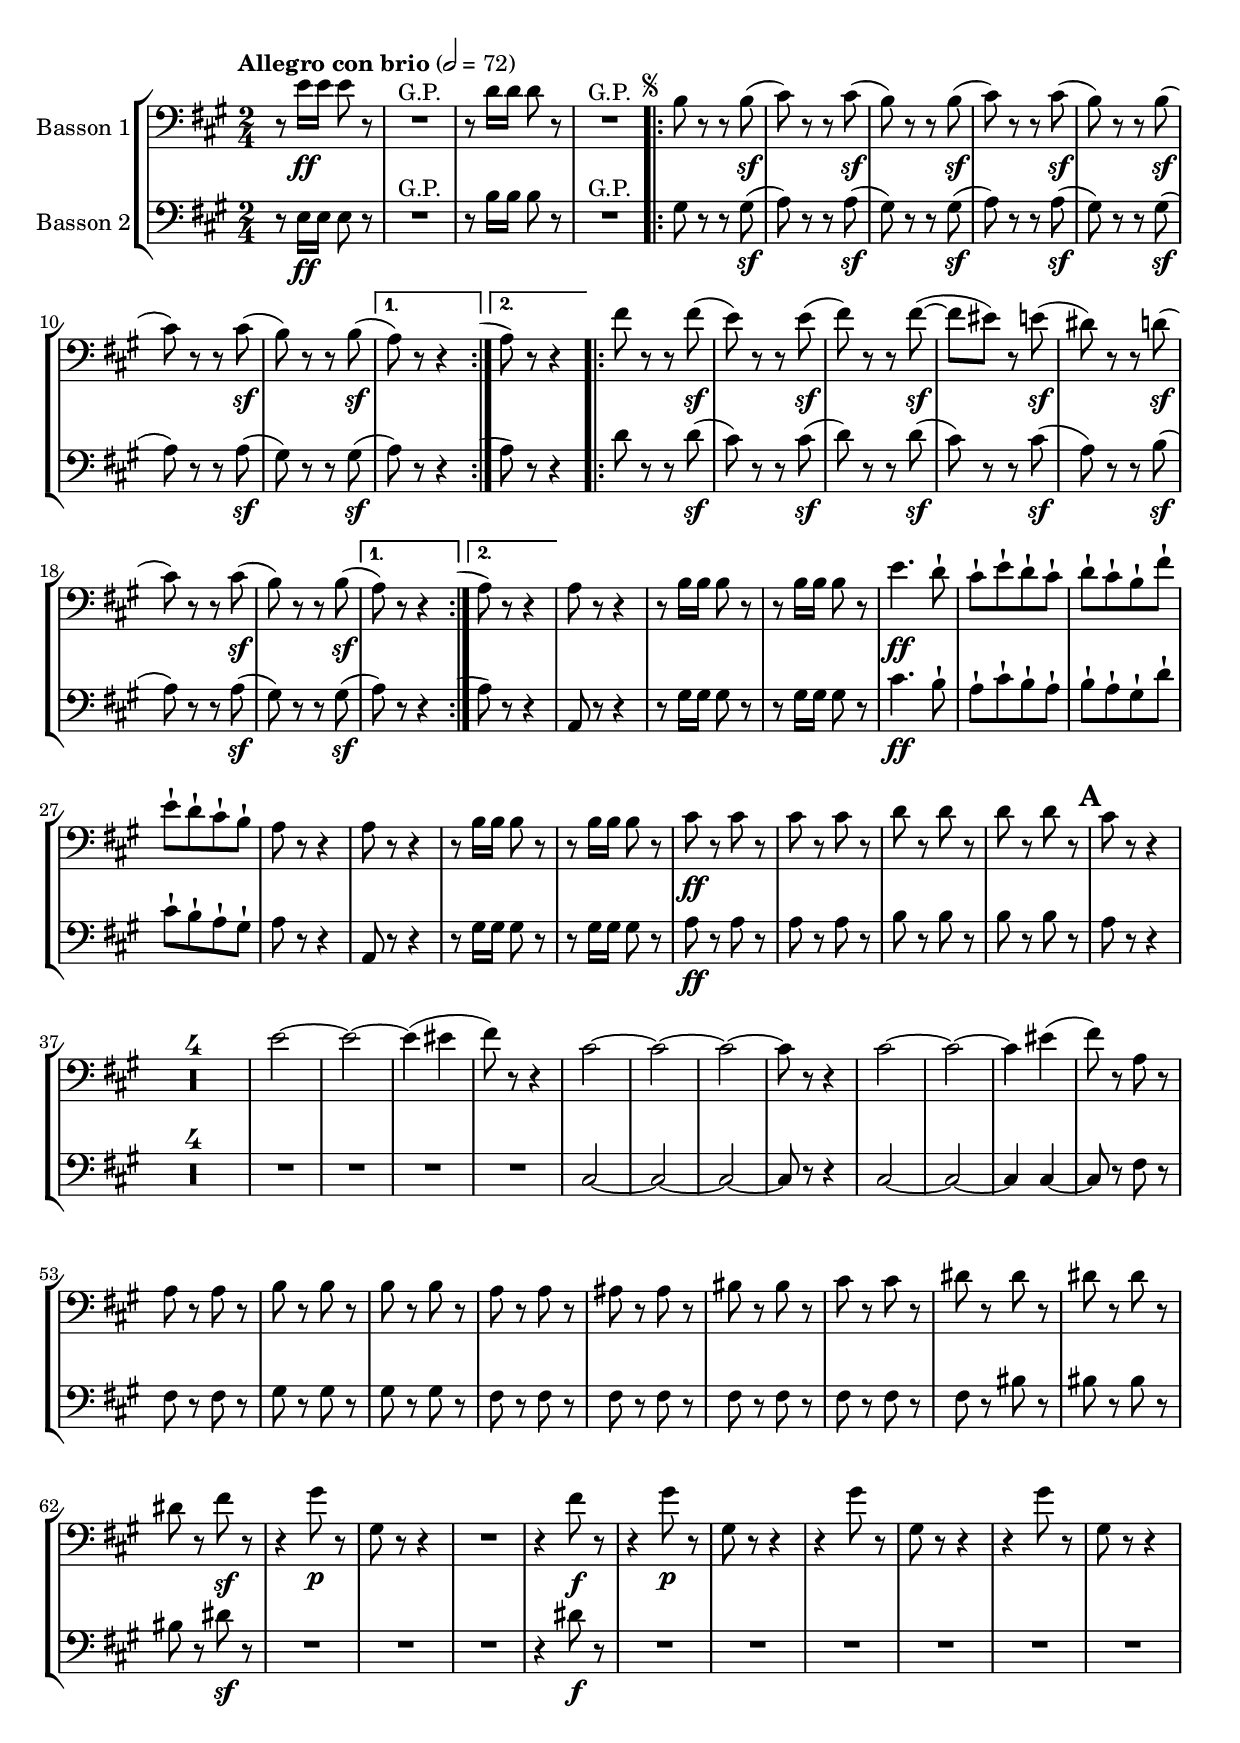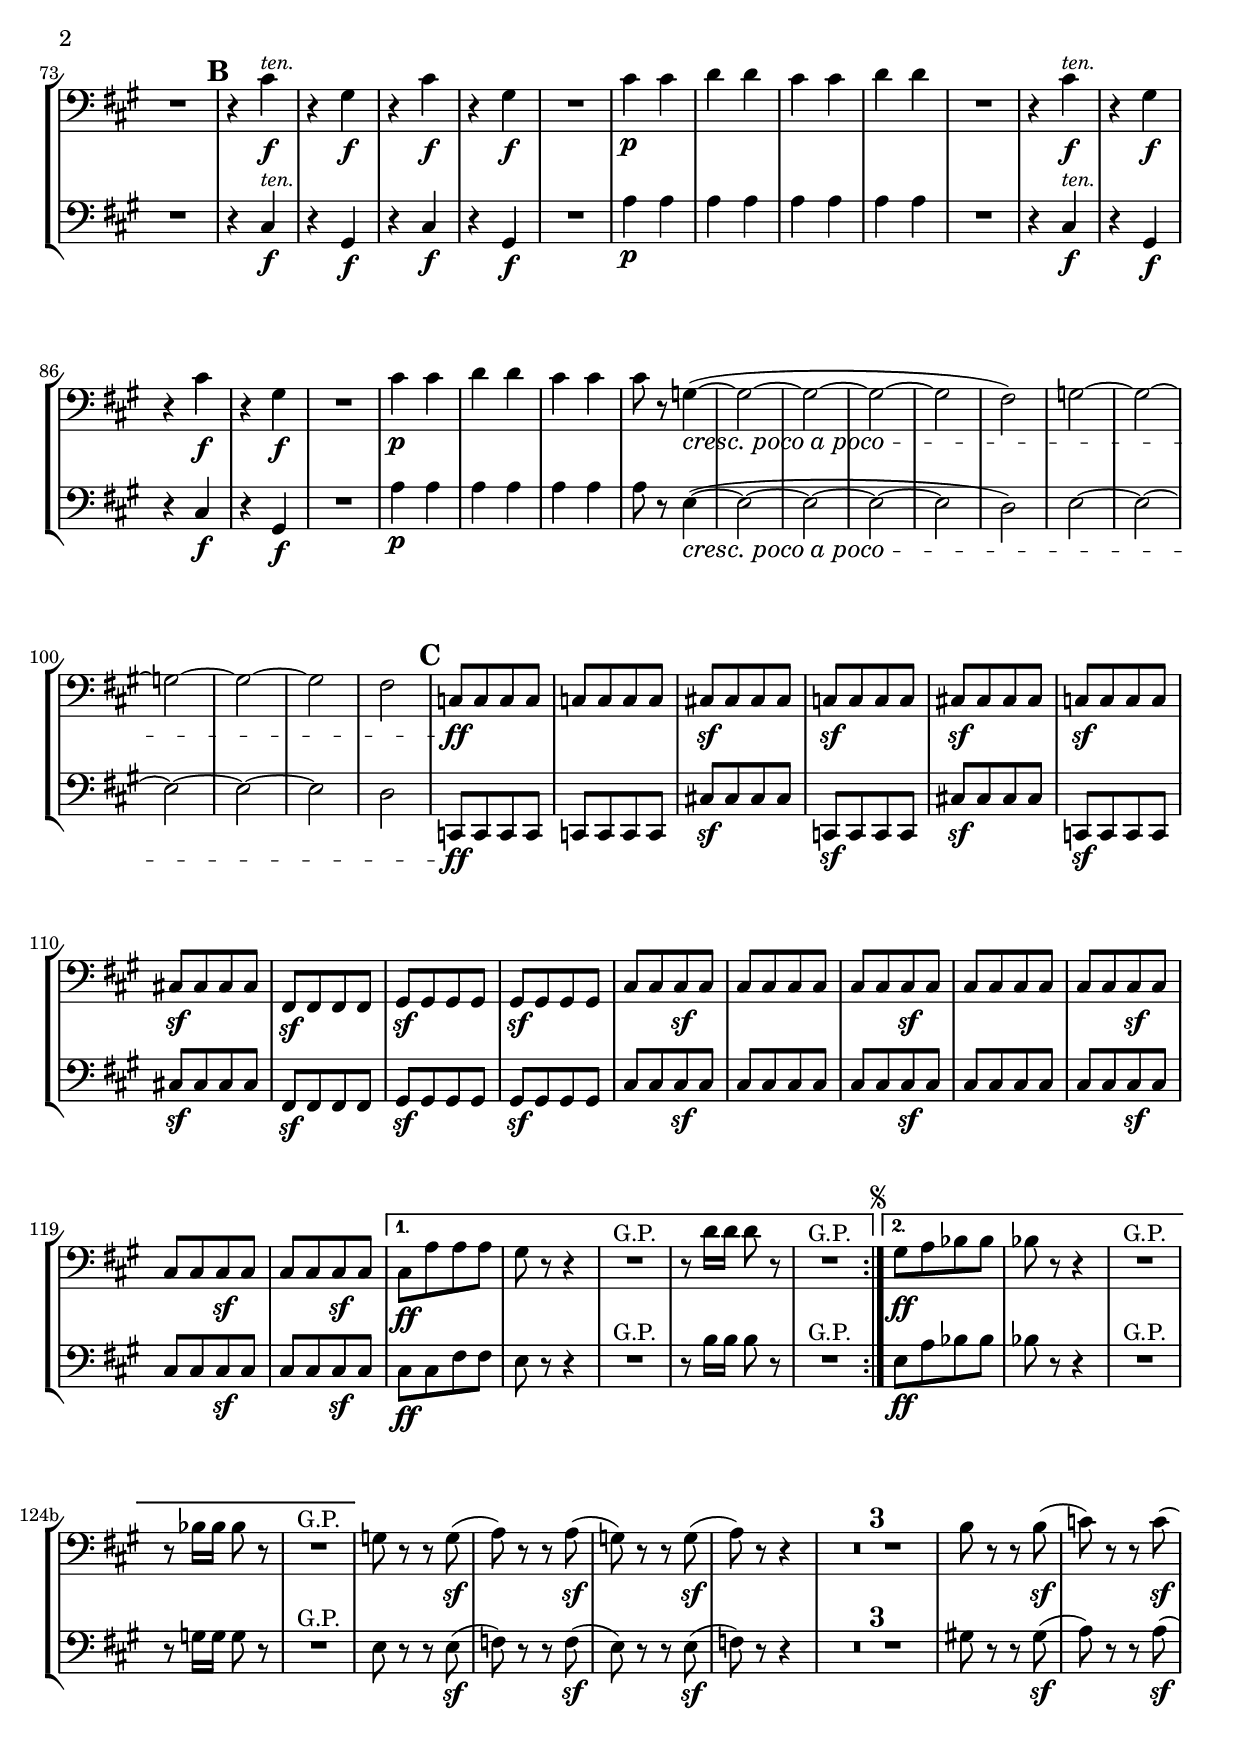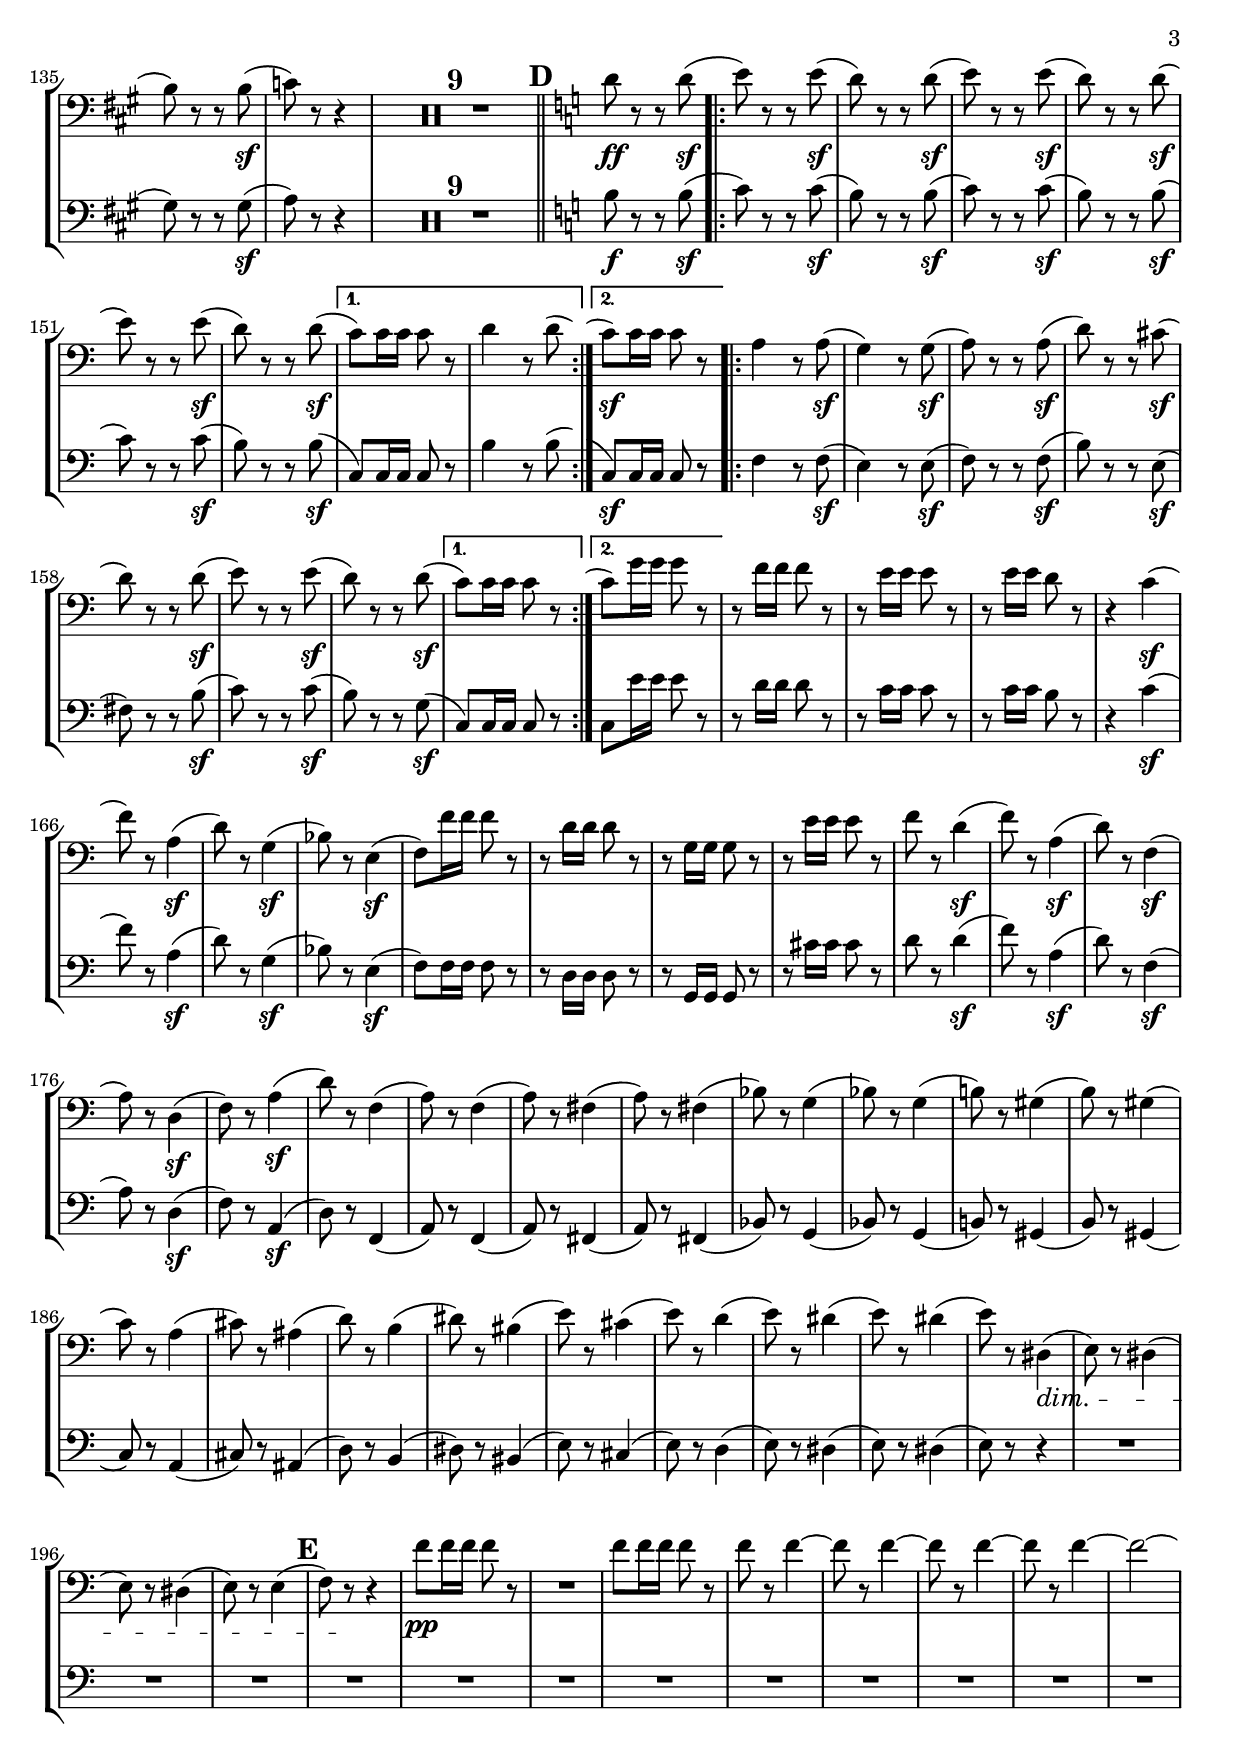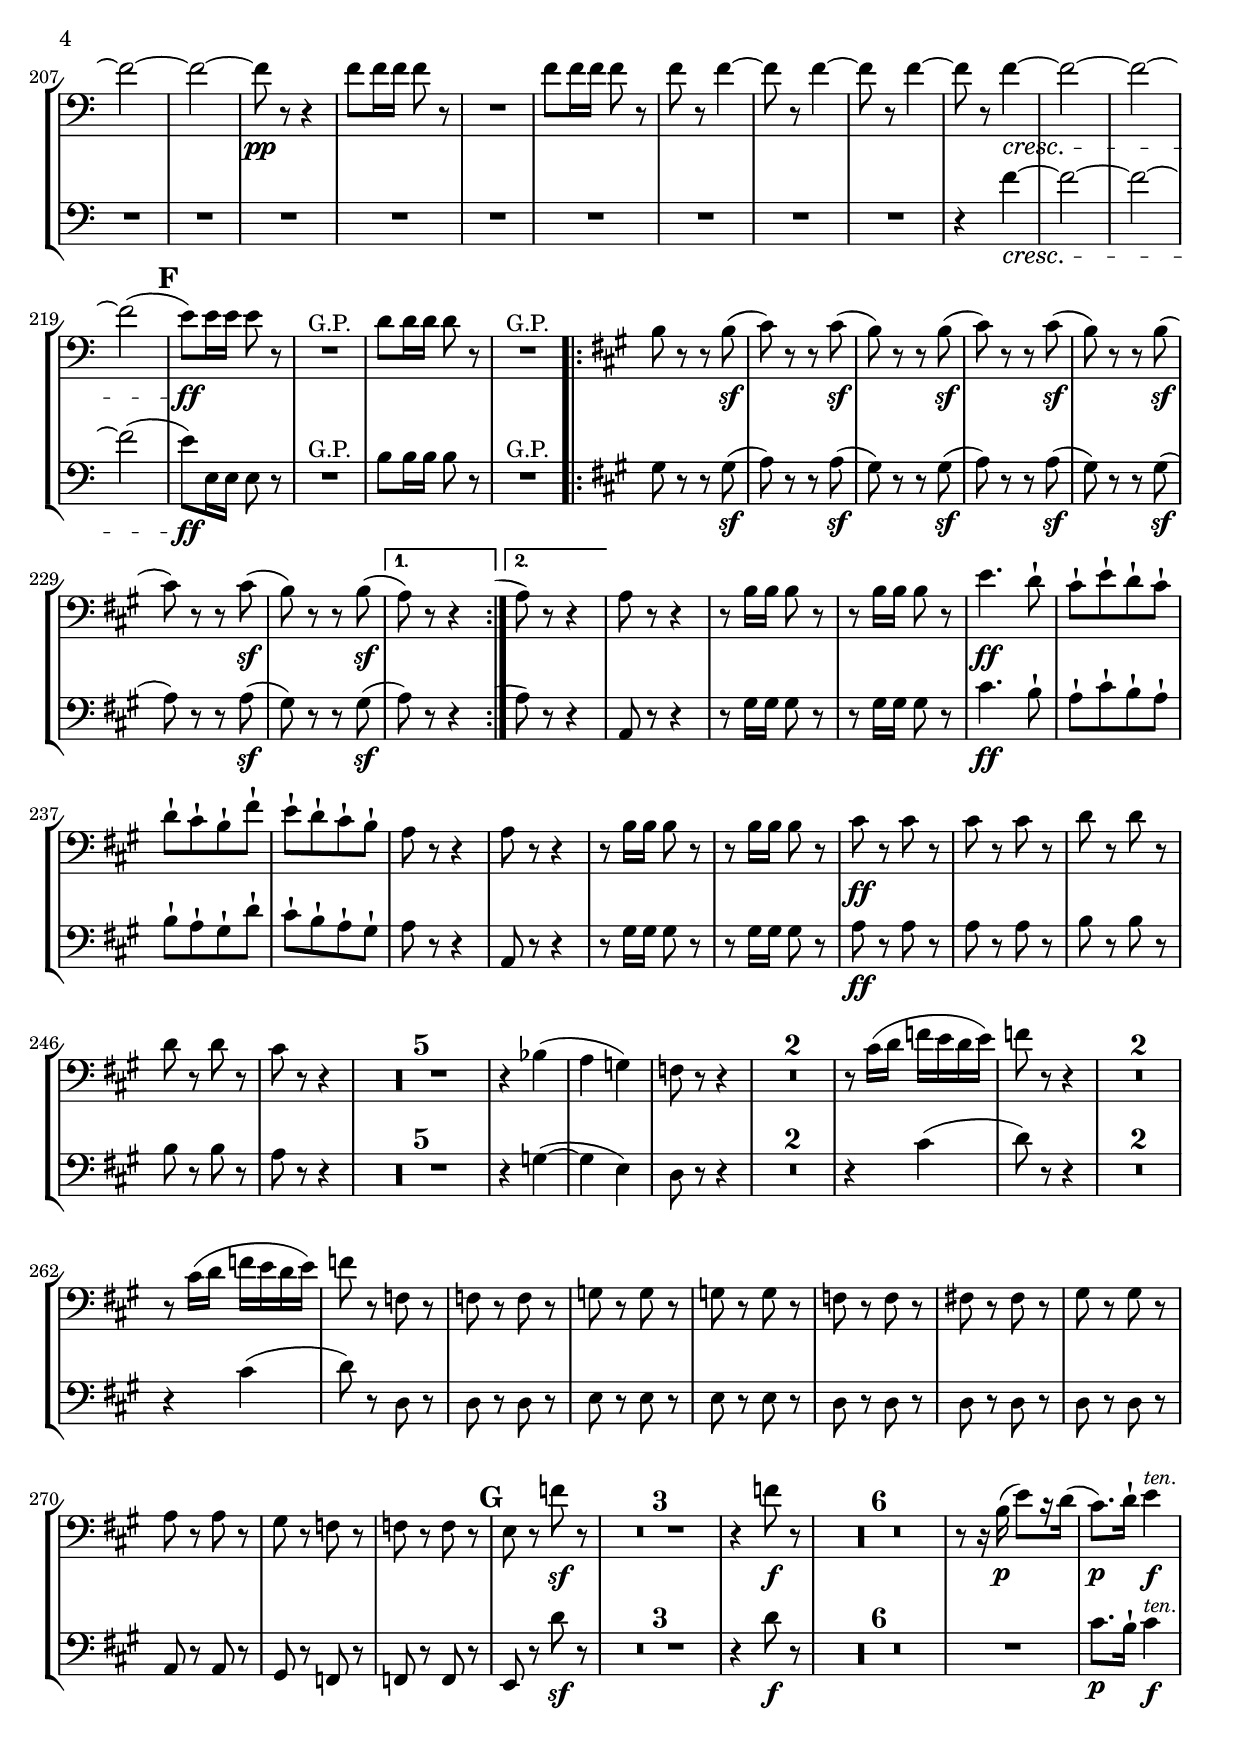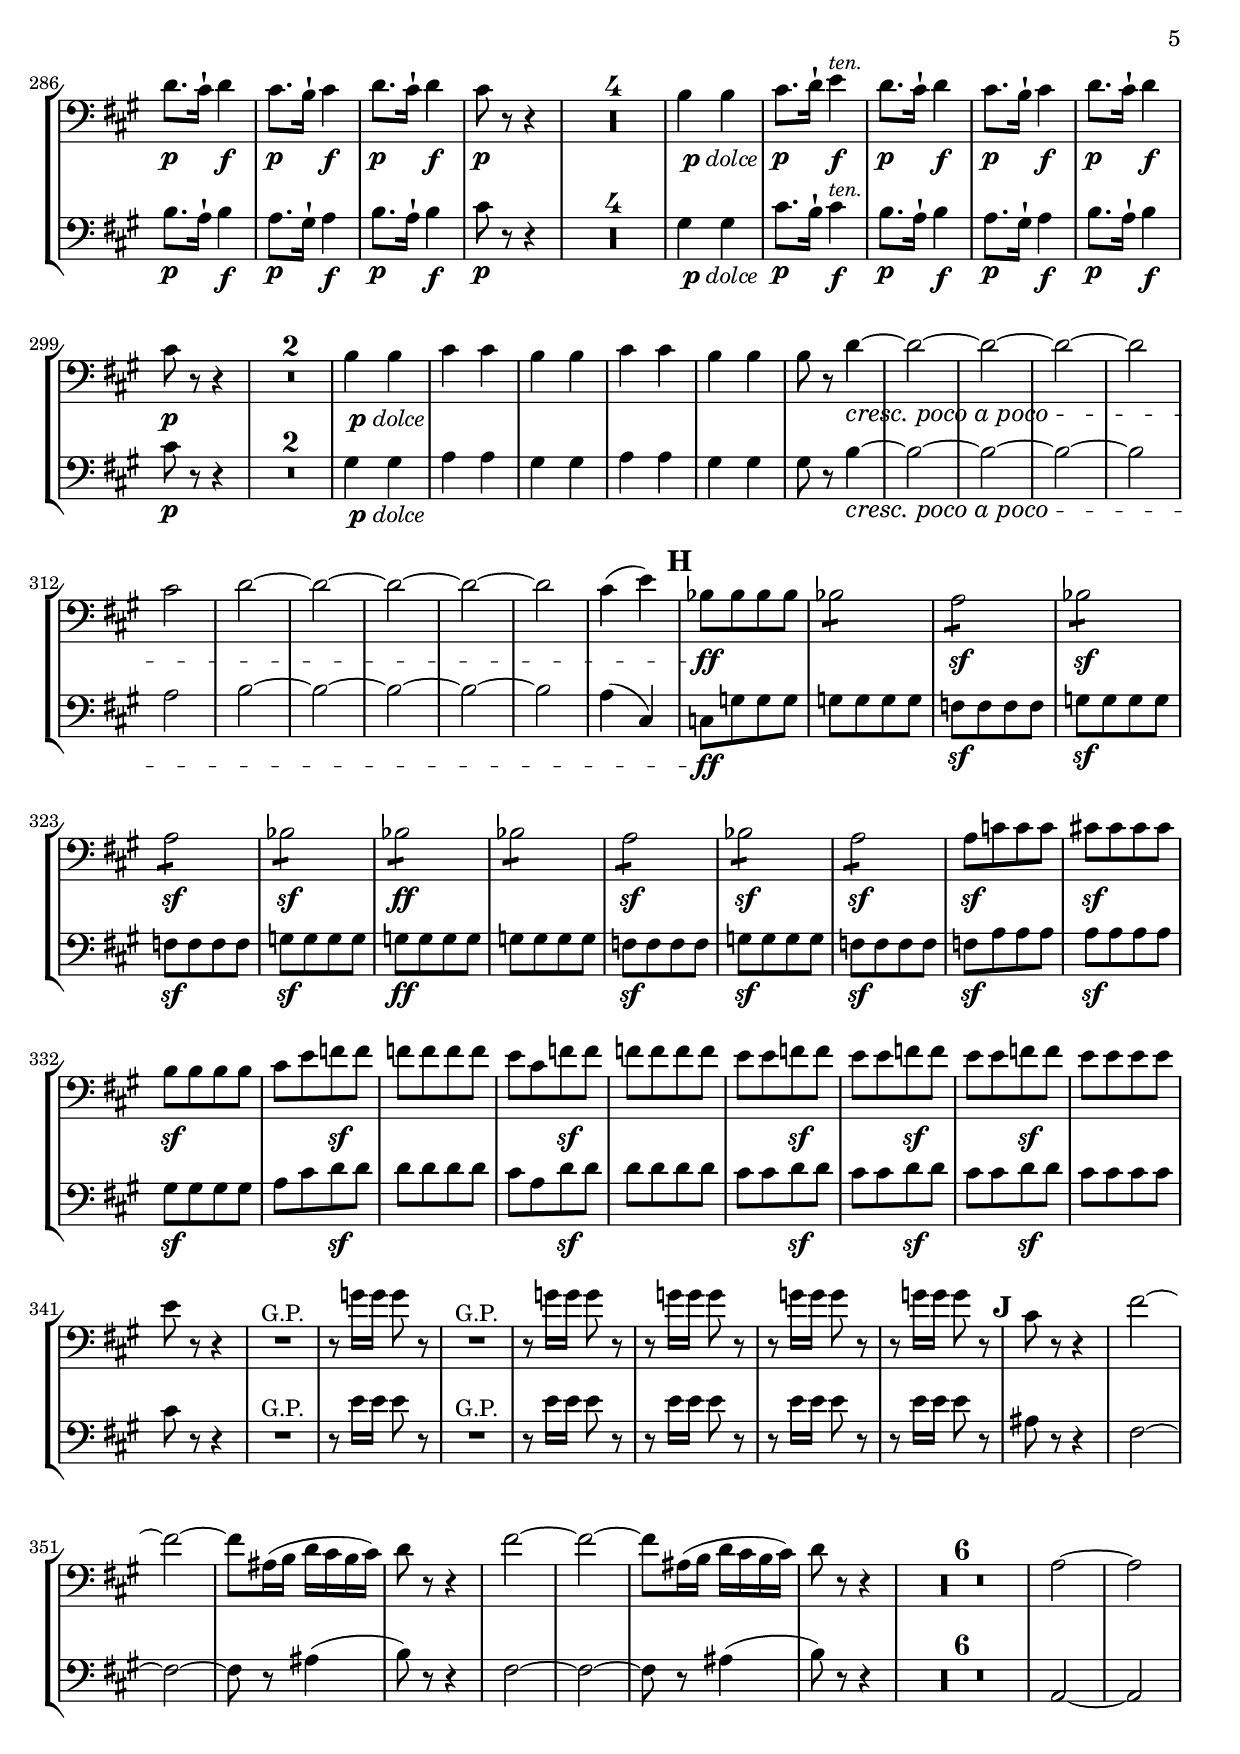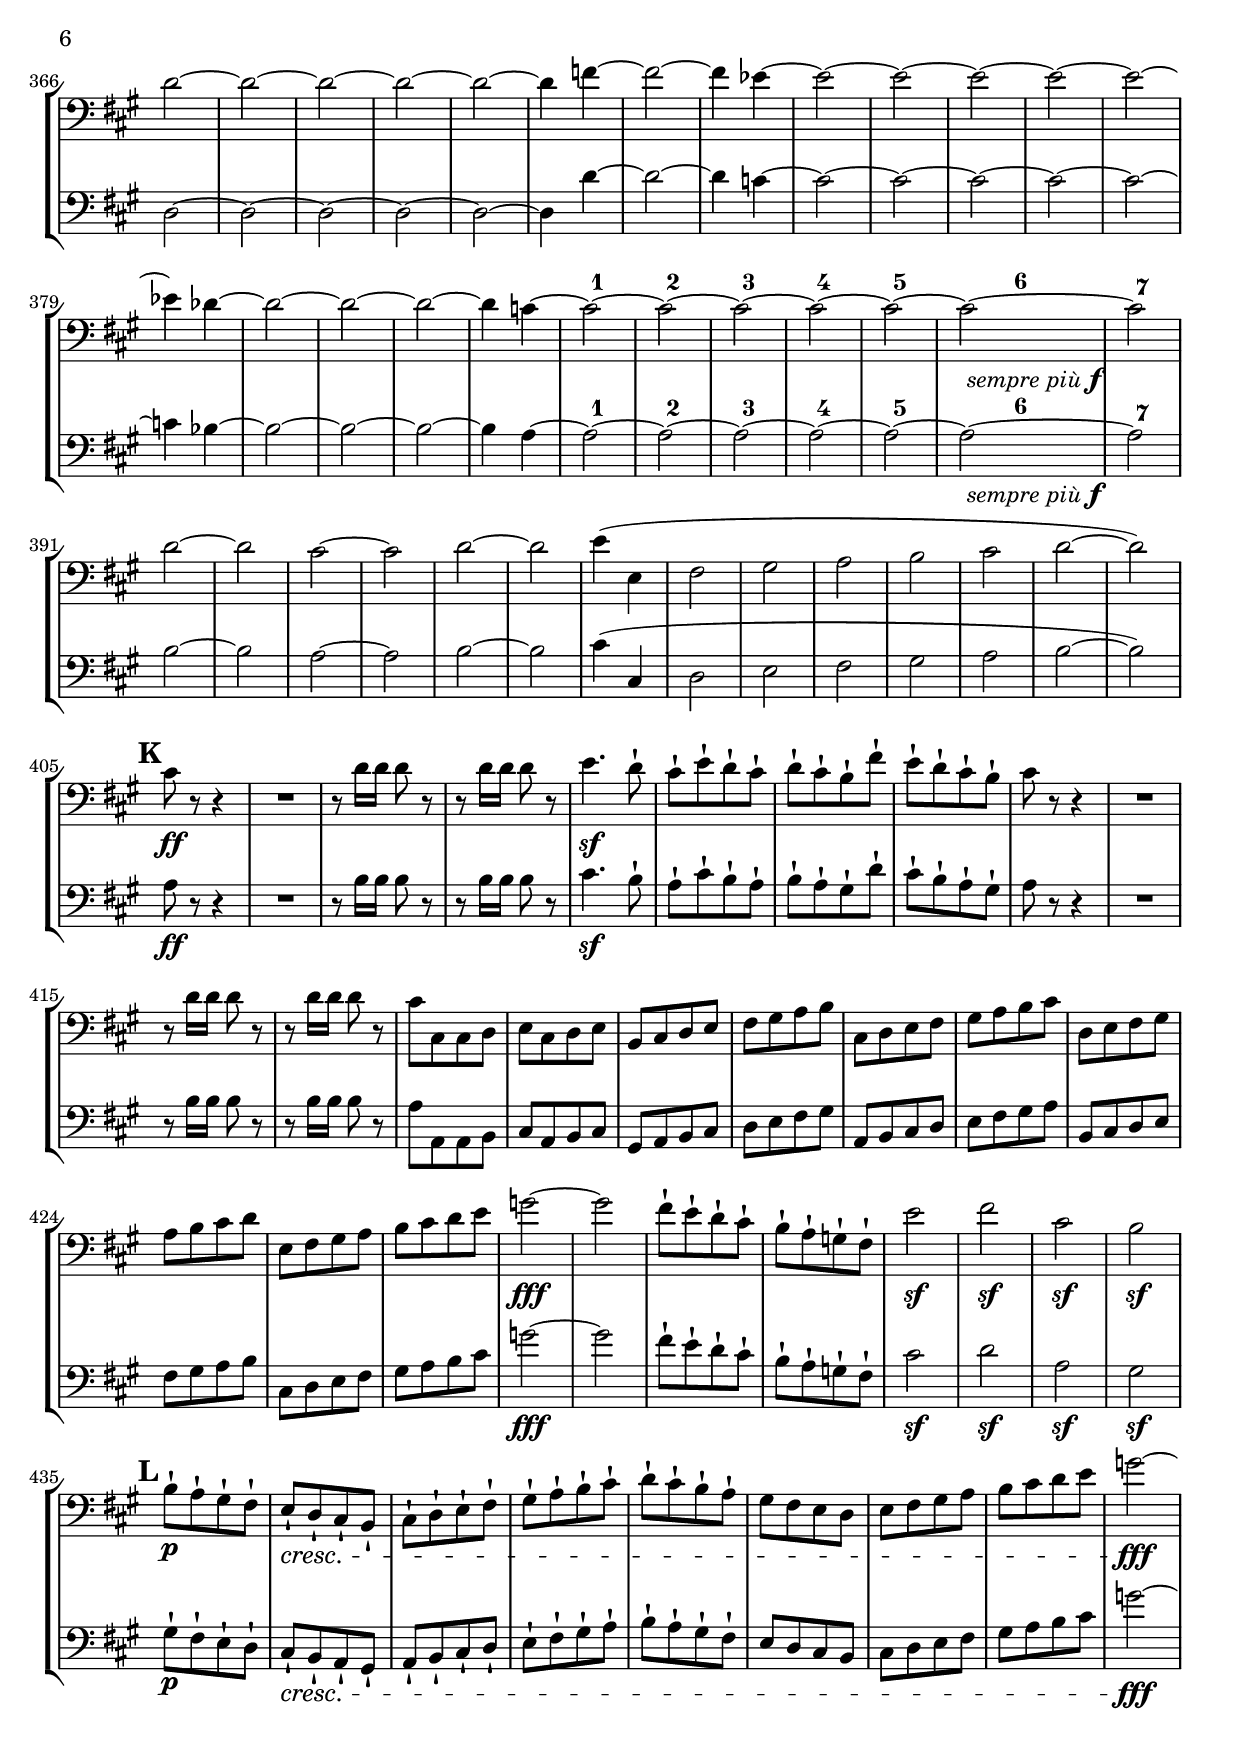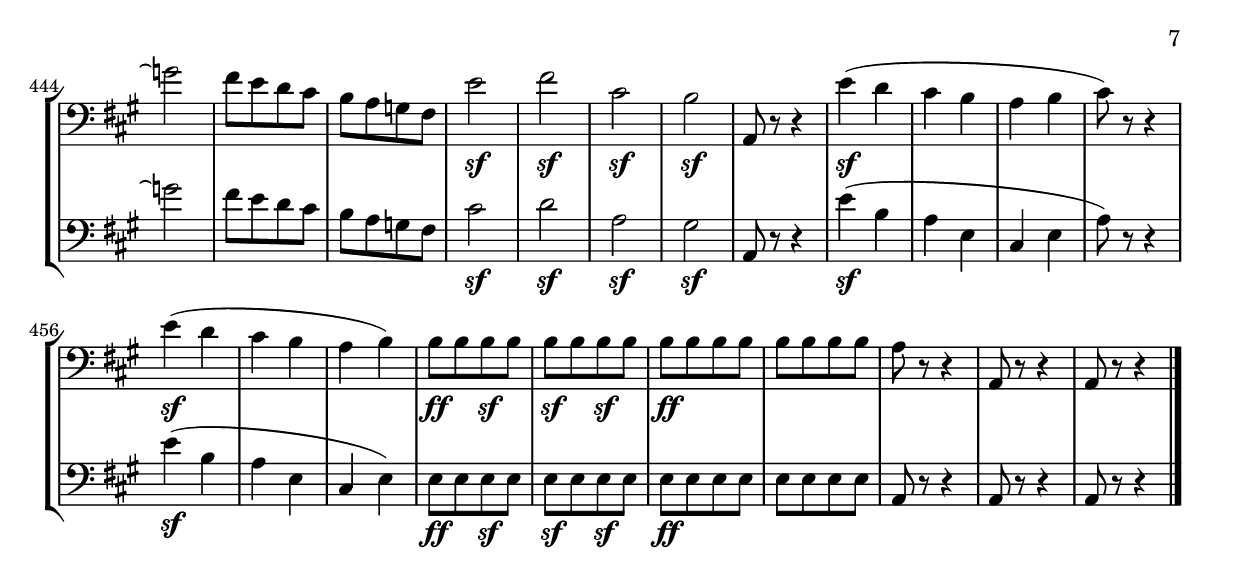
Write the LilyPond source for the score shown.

\version "2.24.3"

\include "../definitions.ly"
\version "2.24.3"

\include "../definitions.ly"

voicebeethovenHxmouvementExbassonBxmd = \absolute {
\include "../parametres.ly"
\clef bass \time 2/4 \key a \major \tempo "Allegro con brio" 2=72
 \set Timing.beamExceptions = \beamExceptions { 8[ 8 8 8] | 8[ 16 16] 8[ 8] }
 r8 e'16 \ff e'16 e'8 r8  |
 R2\granPausa  |
 r8 d'16 d'16 d'8 r8  |
 R2\granPausa  |
 \repeat volta 2 {\segnoMark 1
 \repeat volta 2 {
 b8 r8 r8 b8( \sf  |
 cis'8) r8 r8 cis'8( \sf  |
 b8) r8 r8 b8( \sf  |
 cis'8) r8 r8 cis'8( \sf  |
 b8) r8 r8 b8( \sf  |
 cis'8) r8 r8 cis'8( \sf  |
 b8) r8 r8 b8( \sf  |
 \alternative{
 {a8) r8 r4  | }
 {a8
  -\tweak control-points #'((-2 . 3.5) (-1 . 3.6) (0 . 3.5) (1 . 2.9)) ( <> )
  r8 r4  |}}}
 \repeat volta 2 {
 fis'8 r8 r8 fis'8( \sf  |
 e'8) r8 r8 e'8( \sf  |
 fis'8) r8 r8 fis'8(~ \sf  |
 fis'8 eis'8) r8 e'8( \sf  |
 dis'8) r8 r8 d'8( \sf  |
 cis'8) r8 r8 cis'8( \sf  |
 b8) r8 r8 b8( \sf  |
 \alternative{
 {a8) r8 r4  |}
 {a8
  -\tweak control-points #'((-2 . 3.5) (-1 . 3.6) (0 . 3.5) (1 . 2.9)) ( <> )
  r8 r4  |}}}
 a8 r8 r4  |
 r8 b16 b16 b8 r8  |
 r8 b16 b16 b8 r8  |
 e'4. \ff d'8-!  |
 %\set Timing.baseMoment = #(ly:make-moment 2/4)
 cis'8-! e'8-! d'8-! cis'8-!  |
 d'8-! cis'8-! b8-! fis'8-!  |
 e'8-! d'8-! cis'8-! b8-!  |
 %\set Timing.baseMoment = #(ly:make-moment 1/4)
 a8 r8 r4  |
 a8 r8 r4  |
 r8 b16 b16 b8 r8  |
 r8 b16 b16 b8 r8  |
 cis'8 \ff r8 cis'8 r8  |
 cis'8 r8 cis'8 r8  |
 d'8 r8 d'8 r8  |
 d'8 r8 d'8 r8  |
 \mark\default \barNumberCheck 36
 cis'8 r8 r4  |
 R2*4  |
 e'2~  |
 e'2~  |
 e'4( eis'4  |
 fis'8) r8 r4  |
 cis'2~  |
 cis'2~  |
 cis'2~  |
 cis'8 r8 r4  |
 cis'2~  |
 cis'2~  |
 cis'4 eis'4(  |
 fis'8) r8 a8 r8  |
 a8 r8 a8 r8  |
 b8 r8 b8 r8  |
 b8 r8 b8 r8  |
 a8 r8 a8 r8  |
 ais8 r8 ais8 r8  |
 bis8 r8 bis8 r8  |
 cis'8 r8 cis'8 r8  |
 dis'8 r8 dis'8 r8  |
 dis'8 r8 dis'8 r8  |
 dis'8 r8 fis'8 \sf r8  |  %TODO : vérifier l'articulation du fa
 r4 gis'8 \p r8  |
 gis8 r8 r4  |
 R2  |
 r4 fis'8 \f r8  |  % TODO: vérifier l'articulation du fa
 r4 gis'8 \p r8  |
 gis8 r8 r4  |
 r4 gis'8 r8  |
 gis8 r8 r4  |
 r4 gis'8 r8  |
 gis8 r8 r4  |
 R2  |
 \mark\default \barNumberCheck 74
 r4 cis'4\tenutotext \f  |
 r4 gis4 \f  |
 r4 cis'4 \f  |
 r4 gis4 \f  |
 R2  |
 cis'4 \p cis'4  |
 d'4 d'4  |
 cis'4 cis'4  |
 d'4 d'4  |
 R2  |
 r4 cis'4\tenutotext \f  |
 r4 gis4 \f  |
 r4 cis'4 \f  |
 r4 gis4 \f  |
 R2  |
 cis'4 \p cis'4  |
 d'4 d'4  |
 cis'4 cis'4  |
 cis'8 r8 g4(~ \crescpoco  |
 g2~  |
 g2~  |
 g2~  |
 g2  |
 fis2)  |
 g2~  |
 g2~  |
 g2~  |
 g2~  |
 g2  |
 fis2  |
 \mark\default \barNumberCheck 104
 c8 \ff c8 c8 c8  |
 c8 c8 c8 c8  |
 cis8 \sf cis8 cis8 cis8  |
 c8 \sf c8 c8 c8  |
 cis8 \sf cis8 cis8 cis8  |
 c8 \sf c8 c8 c8  |
 cis8 \sf cis8 cis8 cis8  |
 fis,8 \sf fis,8 fis,8 fis,8  |
 gis,8 \sf gis,8 gis,8 gis,8  |
 gis,8 \sf gis,8 gis,8 gis,8  |
 cis8 cis8 cis8 \sf cis8  |
 cis8 cis8 cis8 cis8  |
 cis8 cis8 cis8 \sf cis8  |
 cis8 cis8 cis8 cis8  |
 cis8 cis8 cis8 \sf cis8  |
 cis8 cis8 cis8 \sf cis8  |
 cis8 cis8 cis8 \sf cis8  |
 \alternative{
 {cis8 \ff a8 a8 a8  |
 gis8 r8 r4  |
 R2\granPausa  |
 r8 d'16 d'16 d'8 r8  |
 R2\granPausa  | \segnoMark 1}
 {gis8 \ff a8 bes8 bes8  |
 bes8 r8 r4  |
 R2\granPausa  |
 r8 bes16 bes16 bes8 r8  |
 R2\granPausa  |}}}
 g8 r8 r8 g8( \sf  |
 a8) r8 r8 a8( \sf  |
 g8) r8 r8 g8( \sf  |
 a8) r8 r4  |
 R2*3  |
 b8 r8 r8 b8( \sf  |
 c'8) r8 r8 c'8( \sf  |
 b8) r8 r8 b8( \sf  |
 c'8) r8 r4  |
 R2*9  | \section
 \mark\default
 \key c \major
 d'8 \ff r8 r8 d'8( \sf  |
 \repeat volta 2 {
 e'8) r8 r8 e'8( \sf  |
 d'8) r8 r8 d'8( \sf  |
 e'8) r8 r8 e'8( \sf  |
 d'8) r8 r8 d'8( \sf  |
 e'8) r8 r8 e'8( \sf  |
 d'8) r8 r8 d'8( \sf  |
 \alternative{
 {c'8) c'16 c'16 c'8 r8  |
 d'4 r8 d'8 -\tweak control-points #'((0 . 4.5) (1 . 5) (2 . 4.5) (2.5 . 4.2)) ( <> ) \sf  |}
 {c'8
  -\tweak control-points #'((-1.5 . 4) (-1 . 4.5) (0 . 4.5) (1 . 4)) ( <> )
  c'16 c'16 c'8 r8  |}}}
 \repeat volta 2 {
 a4 r8 a8( \sf  |
 g4) r8 g8( \sf  |
 a8) r8 r8 a8( \sf  |
 d'8) r8 r8 cis'8( \sf  |
 d'8) r8 r8 d'8( \sf  |
 e'8) r8 r8 e'8( \sf  |
 d'8) r8 r8 d'8( \sf  |
 \alternative{
 {c'8) c'16 c'16 c'8 r8  |}
 {c'8
  -\tweak control-points #'((-1.5 . 4) (-1 . 4.5) (0 . 4.5) (1 . 4)) ( <> )
  g'16 g'16 g'8 r8  |}}}
 r8 f'16 f'16 f'8 r8  |
 r8 e'16 e'16 e'8 r8  |
 r8 e'16 e'16 d'8 r8  |
 r4 c'4( \sf  |
 f'8) r8 a4( \sf  |
 d'8) r8 g4( \sf  |
 bes8) r8 e4( \sf  |
 f8) f'16 f'16 f'8 r8  |
 r8 d'16 d'16 d'8 r8  |
 r8 g16 g16 g8 r8  |
 r8 e'16 e'16 e'8 r8  |
 f'8 r8 d'4( \sf  |
 f'8) r8 a4( \sf  |
 d'8) r8 f4( \sf  |
 a8) r8 d4( \sf  |
 f8) r8 a4( \sf  |
 d'8) r8 f4(  |
 a8) r8 f4(  |
 a8) r8 fis4(  |
 a8) r8 fis4(  |
 bes8) r8 g4(  |
 bes8) r8 g4(  |
 b8) r8 gis4(  |
 b8) r8 gis4(  |
 c'8) r8 a4(  |
 cis'8) r8 ais4(  |
 d'8) r8 b4(  |
 dis'8) r8 bis4(  |
 e'8) r8 cis'4(  |
 e'8) r8 d'4(  |
 e'8) r8 dis'4(  |
 e'8) r8 dis'4(  |
 e'8) r8 dis4( \dim  |
 e8) r8 dis4(  |
 e8) r8 dis4(  |
 e8) r8 e4(  |
 \mark\default \barNumberCheck 198
 f8) r8 \! r4  |
 f'8 \pp f'16 f'16 f'8 r8  |
 R2  |
 f'8 f'16 f'16 f'8 r8  |
 f'8 r8 f'4~  |
 f'8 r8 f'4~  |
 f'8 r8 f'4~  |
 f'8 r8 f'4~  |
 f'2~ |
 f'2~  |
 f'2~  |
 f'8 \pp r8 r4  |
 f'8 f'16 f'16 f'8 r8  |
 R2  |
 f'8 f'16 f'16 f'8 r8  |
 f'8 r8 f'4~  |
 f'8 r8 f'4~  |
 f'8 r8 f'4~  |
 f'8 r8 f'4~ \cresc  |
 f'2~  |
 f'2~  |
 f'2(  |
 \mark\default \barNumberCheck 220
 e'8) \ff e'16 e'16 e'8 r8  |
 R2\granPausa  |
 d'8 d'16 d'16 d'8 r8  |
 R2\granPausa  | \section
 \key a \major
 \repeat volta 2 {
 b8 r8 r8 b8( \sf  |
 cis'8) r8 r8 cis'8( \sf  |
 b8) r8 r8 b8( \sf  |
 cis'8) r8 r8 cis'8( \sf  |
 b8) r8 r8 b8( \sf  |
 cis'8) r8 r8 cis'8( \sf  |
 b8) r8 r8 b8( \sf  |
 \alternative{
 {a8) r8 r4  |}
 {a8
  -\tweak control-points #'((-2 . 3.5) (-1 . 3.6) (0 . 3.5) (1 . 2.9)) ( <> )
  r8 r4  |}}}
 a8 r8 r4  |
 r8 b16 b16 b8 r8  |
 r8 b16 b16 b8 r8  |
 e'4. \ff d'8-!  |
 cis'8-! e'8-! d'8-! cis'8-!  |
 d'8-! cis'8-! b8-! fis'8-!  |
 e'8-! d'8-! cis'8-! b8-!  |
 a8 r8 r4  |
 a8 r8 r4  |
 r8 b16 b16 b8 r8  |
 r8 b16 b16 b8 r8  |
 cis'8 \ff r8 cis'8 r8  |
 cis'8 r8 cis'8 r8  |
 d'8 r8 d'8 r8  |
 d'8 r8 d'8 r8  |
 cis'8 r8 r4  |
 R2*5  |
 r4 bes4(  |
 a4 g4)  |
 f8 r8 r4  |
 R2*2  |
 r8 cis'16( d'16 f'16 e'16 d'16 e'16)  |
 f'8 r8 r4  |
 R2*2  |
 r8 cis'16( d'16 f'16 e'16 d'16 e'16)  |
 f'8 r8 f8 r8  |
 f8 r8 f8 r8  |
 g8 r8 g8 r8  |
 g8 r8 g8 r8  |
 f8 r8 f8 r8  |
 fis8 r8 fis8 r8  |
 gis8 r8 gis8 r8  |
 a8 r8 a8 r8  |
 gis8 r8 f8 r8  |
 f8 r8 f8 r8  |
 \mark\default \barNumberCheck 273
 e8 r8 f'8 \sf r8  | %TODO: vérifier articulation du fa.
 R2*3  |
 r4 f'8 \f r8  | %TODO: vérifier articulation du fa.
 R2*6  |
 \override DynamicLineSpanner.staff-padding = 1.5
 r8 r16 b16( \p e'8)[ r16 d'16](  |
 cis'8.) \p d'16-! e'4\tenutotext \f  |
 d'8. \p cis'16-! d'4 \f  |
 cis'8.\p b16-! cis'4 \f  |
 d'8.\p cis'16-! d'4\f  |
 cis'8\p r8 r4  |
 R2*4  |
 b4 \pdolce b4  |
 cis'8. \p d'16-! e'4\tenutotext \f  |
 d'8. \p cis'16-! d'4 \f  |
 cis'8. \p b16-! cis'4 \f  |
 d'8. \p cis'16-! d'4 \f  |
 cis'8 \p r8 r4  |
 \revert DynamicLineSpanner.staff-padding
 R2*2  |
 b4\pdolce b4  |
 cis'4 cis'4  |
 b4 b4  |
 cis'4 cis'4  |
 b4 b4  |
 b8 r8 d'4~ \crescpoco  |
 d'2~  |
 d'2~  |
 d'2~  |
 d'2  |
 cis'2  |
 d'2~  |
 d'2~  |
 d'2~  |
 d'2~  |
 d'2  |
 cis'4( e'4)  |
 \mark\default \barNumberCheck 319
 bes8 \ff bes8 bes8 bes8  |
 bes2:8  |
 a2:8 \sf  |
 bes2:8 \sf  |
 a2:8 \sf  |
 bes2:8 \sf  |
 bes2:8 \ff  |
 bes2:8  |
 a2:8 \sf  |
 bes2:8 \sf  |
 a2:8 \sf  |
 a8 \sf c'8 c'8 c'8  |  %TODO: vérifier les notes
 cis'8 \sf cis'8 cis'8 cis'8  |
 b8 \sf b8 b8 b8  |
 cis'8 e'8 f'8 \sf f'8  |
 f'8 f'8 f'8 f'8  |
 e'8 cis'8 f'8 \sf f'8  |
 f'8 f'8 f'8 f'8  |
 e'8 e'8 f'8 \sf f'8  |
 e'8 e'8 f'8 \sf f'8  |
 e'8 e'8 f'8 \sf f'8  |
 e'8 e'8 e'8 e'8  |
 e'8 r8 r4  |
 R2\granPausa  |
 r8 g'16 g'16 g'8 r8  |
 R2\granPausa  |
 r8 g'16 g'16 g'8 r8  |
 r8 g'16 g'16 g'8 r8  |
 r8 g'16 g'16 g'8 r8  |
 r8 g'16 g'16 g'8 r8  |
 \mark\default \barNumberCheck 349
 cis'8 r8 r4  |
 fis'2~  |
 fis'2~  |
 fis'8 ais16( b16 d'16 cis'16 b16 cis'16)  |
 d'8 r8 r4  |
 fis'2~  |
 fis'2~  |
 fis'8 ais16( b16 d'16 cis'16 b16 cis'16)  |
 d'8 r8 r4  |
 R2*6  |
 a2~  |
 a2  |
 d'2~  |
 d'2~  |
 d'2~  |
 d'2~  |
 d'2~  |
 d'4 f'4~  |
 f'2~  |
 f'4 ees'4~  |
 ees'2~  |
 ees'2~  |
 ees'2~  |
 ees'2~  |
 ees'2~  |
 ees'4 des'4~  |
 des'2~  |
 des'2~  |
 des'2~  |
 des'4 c'4~  |
 \startMeasureCount
 c'2~  |
 c'2~  |
 c'2~  |
 c'2~  |
 c'2~  |
 c'2~ \semprepiuf  |
 c'2  |
 \stopMeasureCount
 d'2~  |
 d'2  |
 cis'2~  |
 cis'2  |
 d'2~  |
 d'2  |
 e'4( e4  |
 fis2  |
 gis2  |
 a2  |
 b2  |
 cis'2  |
 d'2~  |
 d'2)  |
 \mark\default \barNumberCheck 405
 cis'8 \ff r8 r4  |
 R2  |
 r8 d'16 d'16 d'8 r8  |
 r8 d'16 d'16 d'8 r8  |
 e'4. \sf d'8-!  |
 cis'8-! e'8-! d'8-! cis'8-!  |
 d'8-! cis'8-! b8-! fis'8-!  |
 e'8-! d'8-! cis'8-! b8-!  |
 cis'8 r8 r4  |
 R2  |
 r8 d'16 d'16 d'8 r8  |
 r8 d'16 d'16 d'8 r8  |
 cis'8 cis8 cis8 d8  |
 e8 cis8 d8 e8  |
 b,8 cis8 d8 e8  |
 fis8 gis8 a8 b8  |
 cis8 d8 e8 fis8  |
 gis8 a8 b8 cis'8  |
 d8 e8 fis8 gis8  |
 a8 b8 cis'8 d'8  |
 e8 fis8 gis8 a8  |
 b8 cis'8 d'8 e'8  |
 g'2~ \fff  |
 g'2  |
 fis'8-! e'8-! d'8-! cis'8-!  |
 b8-! a8-! g8-! fis8-!  |
 e'2 \sf  |
 fis'2 \sf  |
 cis'2 \sf  |
 b2 \sf  |
 \mark\default \barNumberCheck 435
 b8-! \p a8-! gis8-! fis8-!  |
 e8-! \cresc d8-! cis8-! b,8-!  |
 cis8-! d8-! e8-! fis8-!  |
 gis8-! a8-! b8-! cis'8-!  |
 d'8-! cis'8-! b8-! a8-!  |
 gis8 fis8 e8 d8  |
 e8 fis8 gis8 a8  |
 b8 cis'8 d'8 e'8  |
 g'2~ \fff  |
 g'2  |
 fis'8 e'8 d'8 cis'8  |
 b8 a8 g8 fis8  |
 e'2 \sf  |
 fis'2 \sf  |
 cis'2 \sf  |
 b2 \sf  |
 a,8 r8 r4  |
 e'4( \sf d'4  |
 cis'4 b4  |
 a4 b4  |
 cis'8) r8 r4  |
 e'4( \sf d'4  |
 cis'4 b4  |
 a4 b4)  |
 b8\ff b8 b8\sf b8  |
 b8\sf b8 b8\sf b8  |
 b8\ff b8 b8 b8  |
 b8 b8 b8 b8  |
 a8 r8 r4  |
 a,8 r8 r4  |
 a,8 r8 r4  | \fine
 }

\version "2.24.3"

\include "../definitions.ly"

voicebeethovenHxmouvementExbassonCxmd = \absolute {
\include "../parametres.ly"
\clef bass \time 2/4 \key a \major \tempo "Allegro con brio" 2=72
 \set Timing.beamExceptions = \beamExceptions { 8[ 8 8 8] | 8[ 16 16] 8[ 8] }
 r8 e16 \ff e16 e8 r8  |
 R2\granPausa  |
 r8 b16 b16 b8 r8  |
 R2\granPausa  |
 \repeat volta 2 {\segnoMark 1
 \repeat volta 2 {
 gis8 r8 r8 gis8( \sf  |
 a8) r8 r8 a8( \sf  |
 gis8) r8 r8 gis8( \sf  |
 a8) r8 r8 a8( \sf  |
 gis8) r8 r8 gis8( \sf  |
 a8) r8 r8 a8( \sf  |
 gis8) r8 r8 gis8( \sf  |
 \alternative{
 {a8) r8 r4  |}
 {a8
  -\tweak control-points #'((-2 . 3) (-1 . 3.3) (0 . 3.2) (1 . 2.9)) ( <> )
  r8 r4  |}}}
 \repeat volta 2 {
 d'8 r8 r8 d'8( \sf  |
 cis'8) r8 r8 cis'8( \sf  |
 d'8) r8 r8 d'8( \sf  |
 cis'8) r8 r8 cis'8( \sf  |
 a8) r8 r8 b8( \sf  |
 a8) r8 r8 a8( \sf  |
 gis8) r8 r8 gis8( \sf  |
 \alternative{
 {a8) r8 r4  |}
 {a8
  -\tweak control-points #'((-2 . 3) (-1 . 3.3) (0 . 3.2) (1 . 2.9)) ( <> )
  r8 r4  |}}}
 a,8 r8 r4  |
 r8 gis16 gis16 gis8 r8  |
 r8 gis16 gis16 gis8 r8  |
 cis'4. \ff b8-!  |
 a8-! cis'8-! b8-! a8-!  |
 b8-! a8-! gis8-! d'8-!  |
 cis'8-! b8-! a8-! gis8-!  |
 a8 r8 r4  |
 a,8 r8 r4  |
 r8 gis16 gis16 gis8 r8  |
 r8 gis16 gis16 gis8 r8  |
 a8 \ff r8 a8 r8  |
 a8 r8 a8 r8  |
 b8 r8 b8 r8  |
 b8 r8 b8 r8  |
 \mark\default \barNumberCheck 36
 a8 r8 r4  |
 R2*8  |
 cis2~  |
 cis2~  |
 cis2~  |
 cis8 r8 r4  |
 cis2~  |
 cis2~  |
 cis4 cis4~  |
 cis8 r8 fis8 r8  |
 fis8 r8 fis8 r8  |
 gis8 r8 gis8 r8  |
 gis8 r8 gis8 r8  |
 fis8 r8 fis8 r8  |
 fis8 r8 fis8 r8  |
 fis8 r8 fis8 r8  |
 fis8 r8 fis8 r8  |
 fis8 r8 bis8 r8  |
 bis8 r8 bis8 r8  |
 bis8 r8 dis'8 \sf r8  |  %TODO: vérifier articulation du ré
 R2*3  |
 r4 dis'8 \f r8  |  %TODO: vérifier articulation du ré
 R2*7  |
 \mark\default \barNumberCheck 74
 r4 cis4\tenutotext \f  |
 r4 gis,4 \f  |
 r4 cis4 \f  |
 r4 gis,4 \f  |
 R2  |
 a4 \p a4  |
 a4 a4  |
 a4 a4  |
 a4 a4  |
 R2  |
 r4 cis4\tenutotext \f  |
 r4 gis,4 \f  |
 r4 cis4 \f  |
 r4 gis,4 \f  |
 R2  |
 a4 \p a4  |
 a4 a4  |
 a4 a4  |
 a8 r8 e4(~ \crescpoco  |
 e2~  |
 e2~  |
 e2~  |
 e2  |
 d2)  |
 e2~  |
 e2~  |
 e2~  |
 e2~  |
 e2  |
 d2  |
 \mark\default \barNumberCheck 104
 c,8 \ff c,8 c,8 c,8  |
 c,8 c,8 c,8 c,8  |
 cis!8 \sf cis8 cis8 cis8  |
 c,8 \sf c,8 c,8 c,8  |
 cis!8 \sf cis8 cis8 cis8  |
 c,8 \sf c,8 c,8 c,8  |
 cis!8 \sf cis8 cis8 cis8  |
 fis,8 \sf fis,8 fis,8 fis,8  |
 gis,8 \sf gis,8 gis,8 gis,8  |
 gis,8 \sf gis,8 gis,8 gis,8  |
 cis8 cis8 cis8 \sf cis8  |
 cis8 cis8 cis8 cis8  |
 cis8 cis8 cis8 \sf cis8  |
 cis8 cis8 cis8 cis8  |
 cis8 cis8 cis8 \sf cis8  |
 cis8 cis8 cis8 \sf cis8  |
 cis8 cis8 cis8 \sf cis8  |
 \alternative{
 {cis8 \ff cis8 fis8 fis8  |
 e8 r8 r4  |
 R2\granPausa  |
 r8 b16 b16 b8 r8  |
 R2\granPausa  | \segnoMark 1}
 {e8\ff a8 bes8 bes8  |
 bes8 r8 r4  |
 R2\granPausa  |
 r8 g16 g16 g8 r8  |
 R2\granPausa  |}}}
 e8 r8 r8 e8( \sf  |
 f8) r8 r8 f8( \sf  |
 e8) r8 r8 e8( \sf  |
 f8) r8 r4  |
 R2*3  |
 gis!8 r8 r8 gis8( \sf  |
 a8) r8 r8 a8( \sf  |
 gis8) r8 r8 gis8( \sf  |
 a8) r8 r4  |
 R2*9  | \section
 \mark\default \barNumberCheck 146
 \key c \major
 b8 \f r8 r8 b8( \sf  |
 \repeat volta 2 {
 c'8) r8 r8 c'8( \sf  |
 b8) r8 r8 b8( \sf  |
 c'8) r8 r8 c'8( \sf  |
 b8) r8 r8 b8( \sf  |
 c'8) r8 r8 c'8( \sf  |
 b8) r8 r8 b8( \sf  |
 \alternative{
 {c8) c16 c16 c8 r8  |
 b4 r8 b8 -\tweak control-points #'((0 . 3.5) (1 . 4.3) (2 . 4.2) (2.5 . 4)) ( <> ) \sf  |}
 {c8
  -\tweak control-points #'((-1.5 . 3) (-1 . 3) (0 . 2.5) (1 . 1)) ( <> )
  c16 c16 c8 r8  |}}}
 \repeat volta 2 {
 f4 r8 f8( \sf  |
 e4) r8 e8( \sf  |
 f8) r8 r8 f8( \sf  |
 b8) r8 r8 e8( \sf  |
 fis8) r8 r8 b8( \sf  |
 c'8) r8 r8 c'8( \sf  |
 b8) r8 r8 g8( \sf  |
 \alternative{
 {c8) c16 c16 c8 r8  |}
 {c8 e'16 e'16 e'8 r8  |}}}
 r8 d'16 d'16 d'8 r8  |
 r8 c'16 c'16 c'8 r8  |
 r8 c'16 c'16 b8 r8  |
 r4 c'4( \sf  |
 f'8) r8 a4( \sf  |
 d'8) r8 g4( \sf  |
 bes8) r8 e4( \sf  |
 f8) f16 f16 f8 r8  |
 r8 d16 d16 d8 r8  |
 r8 g,16 g,16 g,8 r8  |
 r8 cis'16 cis'16 cis'8 r8  |
 d'8 r8 d'4( \sf  |
 f'8) r8 a4( \sf  |
 d'8) r8 f4( \sf  |
 a8) r8 d4( \sf  |
 f8) r8 a,4( \sf  |
 d8) r8 f,4(  |
 a,8) r8 f,4(  |
 a,8) r8 fis,4(  |
 a,8) r8 fis,4(  |
 bes,8) r8 g,4(  |
 bes,8) r8 g,4(  |
 b,8) r8 gis,4(  |
 b,8) r8 gis,4(  |
 c8) r8 a,4(  |
 cis8) r8 ais,4(  |
 d8) r8 b,4(  |
 dis8) r8 bis,4(  |
 e8) r8 cis4(  |
 e8) r8 d4(  |
 e8) r8 dis4(  |
 e8) r8 dis4(  |
 e8) r8 r4  |
 R2*3  |
 \mark\default \barNumberCheck 198
 R2*12  |
 R2*6  |
 r4 f'4~ \cresc  |
 f'2~  |
 f'2~  |
 f'2(  |
 \mark\default \barNumberCheck 220
 e'8) \ff e16 e16 e8 r8  |
 R2\granPausa  |
 b8 b16 b16 b8 r8  |
 R2\granPausa  |
 \key a \major
 \repeat volta 2 {
 gis8 r8 r8 gis8( \sf  |
 a8) r8 r8 a8( \sf  |
 gis8) r8 r8 gis8( \sf  |
 a8) r8 r8 a8( \sf  |
 gis8) r8 r8 gis8( \sf  |
 a8) r8 r8 a8( \sf  |
 gis8) r8 r8 gis8( \sf  |
 \alternative{
 {a8) r8 r4  |}
 {a8
  -\tweak control-points #'((-2 . 3) (-1 . 3.3) (0 . 3.2) (1 . 2.9)) ( <> )
  r8 r4  |}}}
 a,8 r8 r4  |
 r8 gis16 gis16 gis8 r8  |
 r8 gis16 gis16 gis8 r8  |
 cis'4. \ff b8-!  |
 a8-! cis'8-! b8-! a8-!  |
 b8-! a8-! gis8-! d'8-!  |
 cis'8-! b8-! a8-! gis8-!  |
 a8 r8 r4  |
 a,8 r8 r4  |
 r8 gis16 gis16 gis8 r8  |
 r8 gis16 gis16 gis8 r8  |
 a8 \ff r8 a8 r8  |
 a8 r8 a8 r8  |
 b8 r8 b8 r8  |
 b8 r8 b8 r8  |
 a8 r8 r4  |
 R2*5  |
 r4 g4(~  |
 g4 e4)  |
 d8 r8 r4  |
 R2*2  |
 r4 cis'4(  |
 d'8) r8 r4  |
 R2*2  |
 r4 cis'4(  |
 d'8) r8 d8 r8  |
 d8 r8 d8 r8  |
 e8 r8 e8 r8  |
 e8 r8 e8 r8  |
 d8 r8 d8 r8  |
 d8 r8 d8 r8  |
 d8 r8 d8 r8  |
 a,8 r8 a,8 r8  |
 gis,8 r8 f,8 r8  |
 f,8 r8 f,8 r8  |
 \mark\default \barNumberCheck 273
 e,8 r8 d'8 \sf r8  |  %TODO: vérifier l'articulation
 R2*3  |
 r4 d'8 \f r8  |  %TODO: vérifier l'articulation
 R2*7  |
 cis'8.\p b16-! cis'4\tenutotext\f  |
 b8.\p a16-! b4\f  |
 a8.\p gis16-! a4\f  |
 b8.\p a16-! b4\f  |
 cis'8\p r8 r4  |
 R2*4  |
 gis4 \pdolce gis4  |
 cis'8.\p b16-! cis'4\tenutotext\f  |
 b8.\p a16-! b4\f  |
 a8.\p gis16-! a4\f  |
 b8.\p a16-! b4\f  |
 cis'8\p r8 r4  |
 R2*2  |
 gis4\pdolce gis4  |
 a4 a4  |
 gis4 gis4  |
 a4 a4  |
 gis4 gis4  |
 gis8 r8 b4~\crescpoco  |
 b2~  |
 b2~  |
 b2~  |
 b2  |
 a2  |
 b2~  |
 b2~  |
 b2~  |
 b2~  |
 b2  |
 a4( cis4)  |
 \mark\default \barNumberCheck 319
 c8 \ff g8 g8 g8  |
 g8 g8 g8 g8  |
 f8\sf f8 f8 f8  |
 g8\sf g8 g8 g8  |
 f8\sf f8 f8 f8  |
 g8\sf g8 g8 g8  |
 g8\ff g8 g8 g8  |
 g8 g8 g8 g8  |
 f8\sf f8 f8 f8  |
 g8\sf g8 g8 g8  |
 f8\sf f8 f8 f8  |
 f8\sf a8 a8 a8  |  %TODO: vérifier la 2e note
 a8\sf a8 a8 a8  |
 gis8\sf gis8 gis8 gis8  |
 a8 cis'8 d'8\sf d'8  |
 d'8 d'8 d'8 d'8  |
 cis'8 a8 d'8\sf d'8  |
 d'8 d'8 d'8 d'8  |
 cis'8 cis'8 d'8\sf d'8  |
 cis'8 cis'8 d'8\sf d'8  |
 cis'8 cis'8 d'8\sf d'8  |
 cis'8 cis'8 cis'8 cis'8  |
 cis'8 r8 r4  |
 R2\granPausa  |
 r8 e'16 e'16 e'8 r8  |
 R2\granPausa  |
 r8 e'16 e'16 e'8 r8  |
 r8 e'16 e'16 e'8 r8  |
 r8 e'16 e'16 e'8 r8  |
 r8 e'16 e'16 e'8 r8  |
 \mark\default \barNumberCheck 349
 ais8 r8 r4  |
 fis2~  |
 fis2~  |
 fis8 r8 ais4(  |
 b8) r8 r4  |
 fis2~  |
 fis2~  |
 fis8 r8 ais4(  |
 b8) r8 r4  |
 R2*6  |
 a,2~  |
 a,2  |
 d2~  |
 d2~  |
 d2~  |
 d2~  |
 d2~  |
 d4 d'4~  |
 d'2~  |
 d'4 c'4~  |
 c'2~  |
 c'2~  |
 c'2~  |
 c'2~  |
 c'2~  |
 c'4 bes4~  |
 bes2~  |
 bes2~  |
 bes2~  |
 bes4 a4~  |
 \startMeasureCount
 a2~  |
 a2~  |
 a2~  |
 a2~  |
 a2~  |
 a2~ \semprepiuf  |
 a2  |
 \stopMeasureCount
 b2~  |
 b2  |
 a2~  |
 a2  |
 b2~  |
 b2  |
 cis'4( cis4  |
 d2  |
 e2  |
 fis2  |
 gis2  |
 a2  |
 b2~  |
 b2)  |
 \mark\default \barNumberCheck 405
 a8 \ff r8 r4  |
 R2  |
 r8 b16 b16 b8 r8  |
 r8 b16 b16 b8 r8  |
 cis'4.\sf b8-!  |
 a8-! cis'8-! b8-! a8-!  |
 b8-! a8-! gis8-! d'8-!  |
 cis'8-! b8-! a8-! gis8-!  |
 a8 r8 r4  |
 R2  |
 r8 b16 b16 b8 r8  |
 r8 b16 b16 b8 r8  |
 a8 a,8 a,8 b,8  |
 cis8 a,8 b,8 cis8  |
 gis,8 a,8 b,8 cis8  |
 d8 e8 fis8 gis8  |
 a,8 b,8 cis8 d8  |
 e8 fis8 gis8 a8  |
 b,8 cis8 d8 e8  |
 fis8 gis8 a8 b8  |
 cis8 d8 e8 fis8  |
 gis8 a8 b8 cis'8  |
 g'2~ \fff  |
 g'2  |
 fis'8-! e'8-! d'8-! cis'8-!  |
 b8-! a8-! g8-! fis8-!  |
 cis'2 \sf  |
 d'2 \sf  |
 a2 \sf  |
 gis2 \sf  |
 \mark\default \barNumberCheck 435
 gis8-! \p fis8-! e8-! d8-!  |
 cis8-! \cresc b,8-! a,8-! gis,8-!  |
 a,8-! b,8-! cis8-! d8-!  |
 e8-! fis8-! gis8-! a8-!  |
 b8-! a8-! gis8-! fis8-!  |
 e8 d8 cis8 b,8  |
 cis8 d8 e8 fis8  |
 gis8 a8 b8 cis'8  |
 g'2~ \fff  |
 g'2  |
 fis'8 e'8 d'8 cis'8  |
 b8 a8 g8 fis8  |
 cis'2 \sf  |
 d'2 \sf  |
 a2 \sf  |
 gis2 \sf  |
 a,8 r8 r4  |
 e'4( \sf b4  |
 a4 e4  |
 cis4 e4  |
 a8) r8 r4  |
 e'4( \sf b4  |
 a4 e4  |
 cis4 e4)  |
 e8\ff e8 e8\sf e8  |
 e8\sf e8 e8\sf e8  |
 e8\ff e8 e8 e8  |
 e8 e8 e8 e8  |
 a,8 r8 r4  |
 a,8 r8 r4  |
 a,8 r8 r4  | \fine
 }



\score {
  \new StaffGroup
  	<<
  		\new Staff \with { instrumentName = "Basson 1" } \voicebeethovenHxmouvementExbassonBxmd
  		\new Staff \with { instrumentName = "Basson 2" } \voicebeethovenHxmouvementExbassonCxmd
  	>>
  \layout {\context {
    \Staff
    \consists #Measure_counter_engraver
  }}
}
